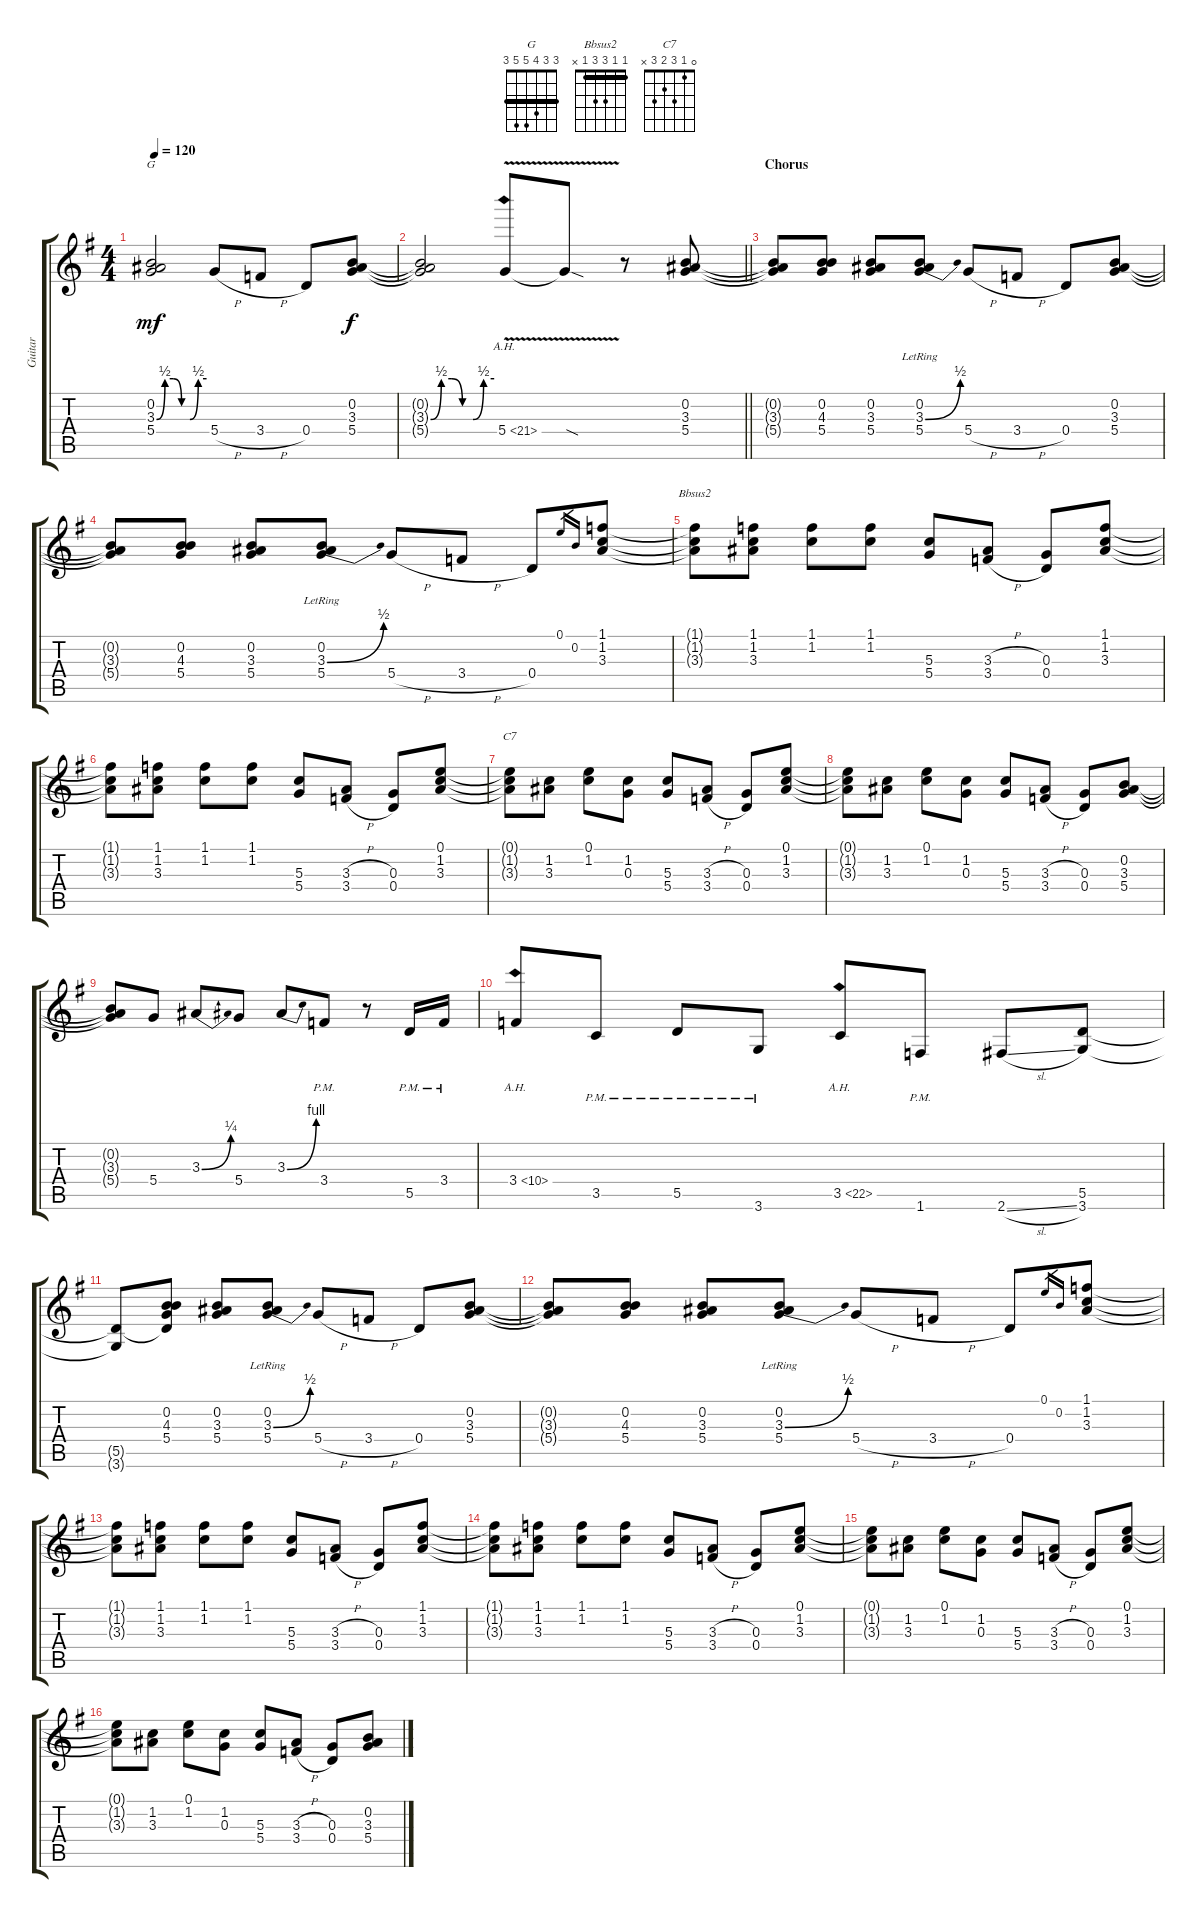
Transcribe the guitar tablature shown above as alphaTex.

\track ("Guitar" "Guitar") {instrument overdrivenguitar}
\staff {score tabs}
\tuning (E4 B3 G3 D3 A2 E2) {hide}
\chord ("G" 3 3 4 5 5 3) {barre 3}
\chord ("Bbsus2" 1 1 3 3 1 x) {barre 1}
\chord ("C7" 0 1 3 2 3 x)
\ts (4 4)
\tempo 120
\clef g2
\ks g
(0.2{t} 3.3{be (custom 0 0 10 2 20 2 30 0 40 0 50 2 60 2) t} 5.4{t}).2{ch "G" dy mf} 5.4{h}.8 3.4{h}.8 0.4.8 (0.2 3.3 5.4).8{dy f} |
\barLineRight lightlight
(0.2{t} 3.3{be (custom 0 0 10 2 20 2 30 0 40 0 50 2 60 2) t} 5.4{t}).2 5.4{ah 16 v}.8 5.4{sod t}.8 r.8 (0.2 3.3 5.4).8 |
\section ("" "Chorus")
(0.2{t} 3.3{t} 5.4{t}).8 (0.2 4.3 5.4).8 (0.2 3.3 5.4).8 (0.2{lr} 3.3{be (bend 0 0 60 2) lr} 5.4{lr}).8 5.4{h}.8 3.4{h}.8 0.4.8 (0.2 3.3 5.4).8 |
(0.2{t} 3.3{t} 5.4{t}).8 (0.2 4.3 5.4).8 (0.2 3.3 5.4).8 (0.2{lr} 3.3{be (bend 0 0 60 2) lr} 5.4{lr}).8 5.4{h}.8 3.4{h}.8 0.4.8 0.1.16{gr} 0.2.16{gr} (1.1 1.2 3.3).8 |
(1.1{t} 1.2{t} 3.3{t}).8{ch "Bbsus2"} (1.1 1.2 3.3).8 (1.1 1.2).8 (1.1 1.2).8 (5.3 5.4).8 (3.3{h} 3.4{h}).8 (0.3 0.4).8 (1.1 1.2 3.3).8 |
(1.1{t} 1.2{t} 3.3{t}).8 (1.1 1.2 3.3).8 (1.1 1.2).8 (1.1 1.2).8 (5.3 5.4).8 (3.3{h} 3.4{h}).8 (0.3 0.4).8 (0.1 1.2 3.3).8 |
(0.1{t} 1.2{t} 3.3{t}).8{ch "C7"} (1.2 3.3).8 (0.1 1.2).8 (1.2 0.3).8 (5.3 5.4).8 (3.3{h} 3.4{h}).8 (0.3 0.4).8 (0.1 1.2 3.3).8 |
(0.1{t} 1.2{t} 3.3{t}).8 (1.2 3.3).8 (0.1 1.2).8 (1.2 0.3).8 (5.3 5.4).8 (3.3{h} 3.4{h}).8 (0.3 0.4).8 (0.2 3.3 5.4).8 |
(0.2{t} 3.3{t} 5.4{t}).8 5.4.8 3.3{be (bend 0 0 60 1)}.8 5.4.8 3.3{be (bend 0 0 60 4)}.8 3.4{pm}.8 r.8 5.5{pm}.16 3.4{pm}.16 |
3.4{ah 7}.8 3.5{pm}.8 5.5{pm}.8 3.6{pm}.8 3.5{ah 19}.8 1.6{pm}.8 2.6{sl}.8 (5.5 3.6).8 |
(5.5{t} 3.6{t}).8 (0.2 4.3 5.4 5.5{t}).8 (0.2 3.3 5.4).8 (0.2{lr} 3.3{be (bend 0 0 60 2) lr} 5.4{lr}).8 5.4{h}.8 3.4{h}.8 0.4.8 (0.2 3.3 5.4).8 |
(0.2{t} 3.3{t} 5.4{t}).8 (0.2 4.3 5.4).8 (0.2 3.3 5.4).8 (0.2{lr} 3.3{be (bend 0 0 60 2) lr} 5.4{lr}).8 5.4{h}.8 3.4{h}.8 0.4.8 0.1.16{gr} 0.2.16{gr} (1.1 1.2 3.3).8 |
(1.1{t} 1.2{t} 3.3{t}).8 (1.1 1.2 3.3).8 (1.1 1.2).8 (1.1 1.2).8 (5.3 5.4).8 (3.3{h} 3.4{h}).8 (0.3 0.4).8 (1.1 1.2 3.3).8 |
(1.1{t} 1.2{t} 3.3{t}).8 (1.1 1.2 3.3).8 (1.1 1.2).8 (1.1 1.2).8 (5.3 5.4).8 (3.3{h} 3.4{h}).8 (0.3 0.4).8 (0.1 1.2 3.3).8 |
(0.1{t} 1.2{t} 3.3{t}).8 (1.2 3.3).8 (0.1 1.2).8 (1.2 0.3).8 (5.3 5.4).8 (3.3{h} 3.4{h}).8 (0.3 0.4).8 (0.1 1.2 3.3).8 |
(0.1{t} 1.2{t} 3.3{t}).8 (1.2 3.3).8 (0.1 1.2).8 (1.2 0.3).8 (5.3 5.4).8 (3.3{h} 3.4{h}).8 (0.3 0.4).8 (0.2 3.3 5.4).8
